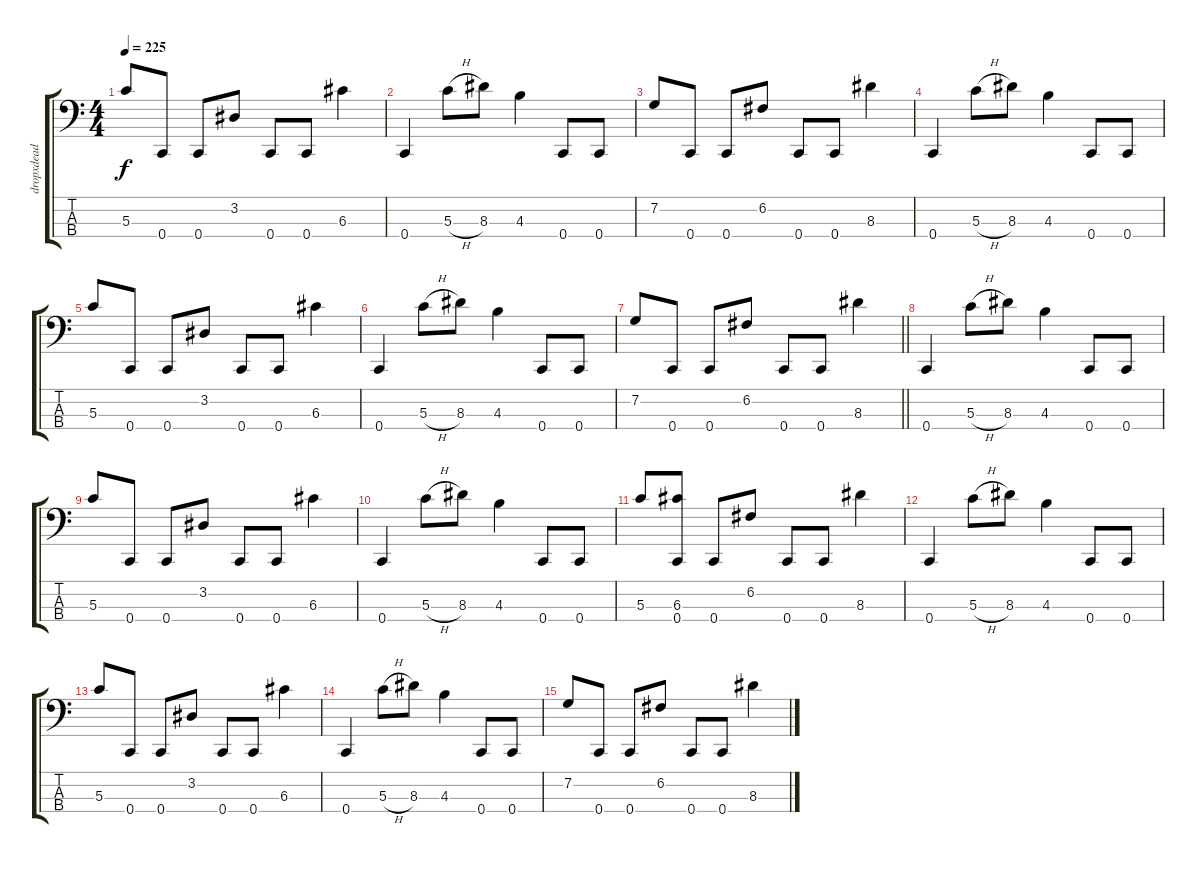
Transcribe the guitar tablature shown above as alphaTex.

\track ("dropxdead" "dropxdead") {instrument electricbassfinger}
\staff {score tabs}
\tuning (F2 C2 G2 C1) {hide}
\ts (4 4)
\tempo 225
\clef f4
\ks c
5.3.8{dy f} 0.4.8 0.4.8 3.2.8 0.4.8 0.4.8 6.3.4 |
0.4.4 5.3{h}.8 8.3.8 4.3.4 0.4.8 0.4.8 |
7.2.8 0.4.8 0.4.8 6.2.8 0.4.8 0.4.8 8.3.4 |
0.4.4 5.3{h}.8 8.3.8 4.3.4 0.4.8 0.4.8 |
5.3.8 0.4.8 0.4.8 3.2.8 0.4.8 0.4.8 6.3.4 |
0.4.4 5.3{h}.8 8.3.8 4.3.4 0.4.8 0.4.8 |
\barLineRight lightlight
7.2.8 0.4.8 0.4.8 6.2.8 0.4.8 0.4.8 8.3.4 |
0.4.4 5.3{h}.8 8.3.8 4.3.4 0.4.8 0.4.8 |
5.3.8 0.4.8 0.4.8 3.2.8 0.4.8 0.4.8 6.3.4 |
0.4.4 5.3{h}.8 8.3.8 4.3.4 0.4.8 0.4.8 |
5.3.8 (6.3 0.4).8 0.4.8 6.2.8 0.4.8 0.4.8 8.3.4 |
0.4.4 5.3{h}.8 8.3.8 4.3.4 0.4.8 0.4.8 |
5.3.8 0.4.8 0.4.8 3.2.8 0.4.8 0.4.8 6.3.4 |
0.4.4 5.3{h}.8 8.3.8 4.3.4 0.4.8 0.4.8 |
7.2.8 0.4.8 0.4.8 6.2.8 0.4.8 0.4.8 8.3.4
